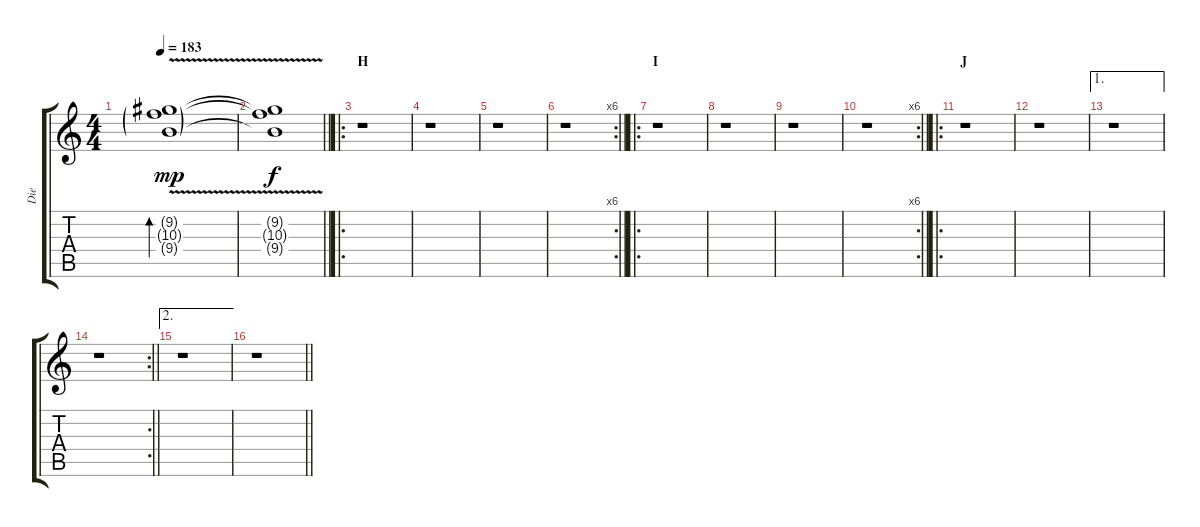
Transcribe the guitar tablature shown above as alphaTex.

\track ("Die" "Die") {instrument electricguitarclean}
\staff {score tabs}
\tuning (E4 B3 G3 D3 A2 D2) {hide}
\ts (4 4)
\tempo 183
\clef g2
\ks c
(9.2{g} 10.3{v g} 9.4{g}).1{bd 480 dy mp} |
\barLineRight lightlight
(9.2{t} 10.3{t} 9.4{t}).1{dy f} |
\ro
\section ("" "H")
r.1 |
r.1 |
r.1 |
\rc 6
\barLineRight lightlight
r.1 |
\ro
\section ("" "I")
r.1 |
r.1 |
r.1 |
\rc 6
\barLineRight lightlight
r.1 |
\ro
\section ("" "J")
r.1 |
r.1 |
\ae 1
r.1 |
\rc 2
\barLineRight lightlight
r.1 |
\ae 2
r.1 |
\barLineRight lightlight
r.1
